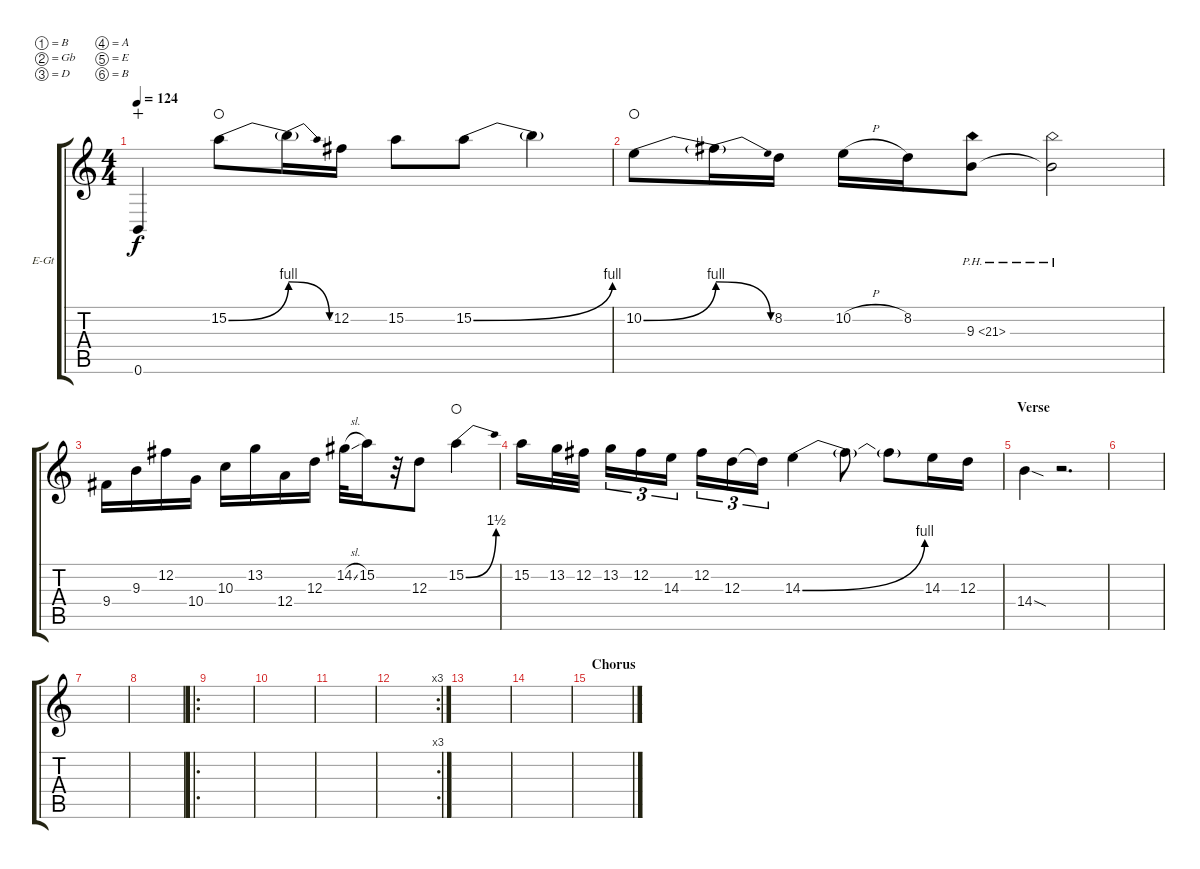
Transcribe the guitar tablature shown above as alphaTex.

\bracketExtendMode groupsimilarinstruments
\firstSystemTrackNameOrientation horizontal
\otherSystemsTrackNameOrientation horizontal
\track ("Lead Guitar 1" "E-Gt") {instrument overdrivenguitar}
\staff {score tabs}
\tuning (B3 Gb3 D3 A2 E2 B1)
\ts (4 4)
\tempo 124
\clef g2
\ks c
0.6.4{dy f wahc} 15.2{be (bend 0 0 15 4)}.8{waho} 15.2{be (release 0 4 15 0) t}.16 12.2.16 15.2.8 15.2{be (bend 0 0 15 4)}.8 15.2{t}.4 |
10.2{be (bend 0 0 15 4)}.8{waho} 10.2{be (release 0 4 15 0) t}.16 8.2.16 10.2{h}.16 8.2.16 9.3{ph 12}.8 9.3{ph 12 t}.2 |
9.4.16 9.3.16 12.2.16 10.4.16 10.3.16 13.2.16 12.4.16 12.3.16 14.2{sl}.32 15.2.16 r.32 12.3.8 15.2{be (bend 0 0 16.2 6)}.4{waho} |
15.2.16 13.2.32 12.2.32 13.2.16{tu (3 2)} 12.2.16{tu (3 2)} 14.3.16{tu (3 2)} 12.2.16{tu (3 2)} 12.3.16{tu (3 2)} 12.3{t}.16{tu (3 2)} 14.3{be (bend 0 0 48.6 4)}.4 14.3{t}.8 14.3{t}.8 14.3.16 12.3.16 |
\section ("" "Verse")
14.4{sod}.4 r.2{d} |
|
|
|
\ro
|
|
|
\rc 3
|
|
|
\section ("" "Chorus")
